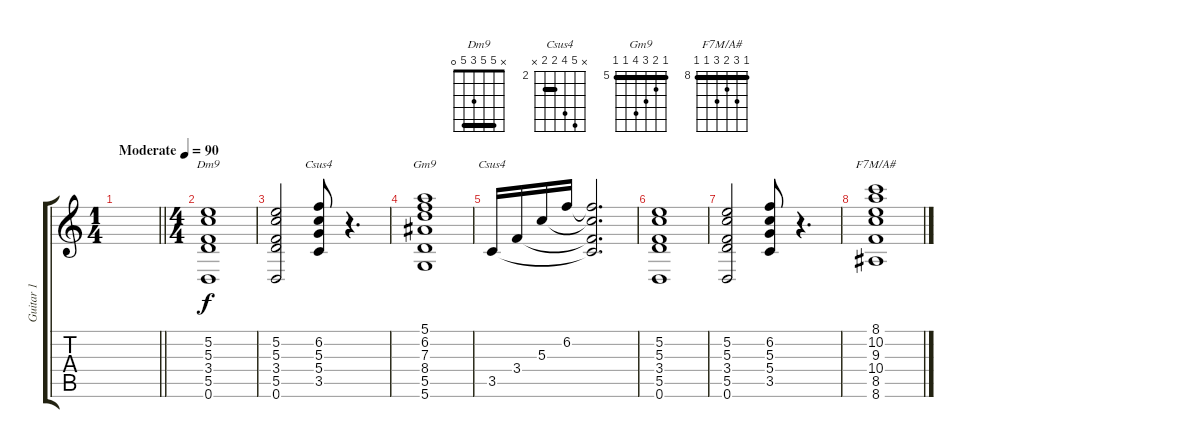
\track ("Guitar 1" "Guitar 1") {instrument electricguitarjazz}
\staff {score tabs}
\tuning (E4 B3 G3 D3 A2 D2) {hide}
\chord ("Dm9" x 5 5 3 5 0) {barre 5}
\chord ("Csus4" x 6 5 5 3 x) {firstfret 3 barre 5}
\chord ("Gm9" 5 6 7 8 5 5) {firstfret 5 barre 5}
\chord ("Csus4" x 6 5 3 3 x) {firstfret 2 barre 3}
\chord ("F7M/A#" 8 10 9 10 8 8) {firstfret 8 barre 8}
\ts (1 4)
\tempo (90 "Moderate")
\clef g2
\barLineRight lightlight
\ks c
|
\ts (4 4)
(5.2 5.3 3.4 5.5 0.6).1{ch "Dm9"} |
(5.2 5.3 3.4 5.5 0.6).2 (6.2 5.3 5.4 3.5).8{ch "Csus4"} r.4{d} |
(5.1 6.2 7.3 8.4 5.5 5.6).1{ch "Gm9"} |
3.5.16{ch "Csus4"} 3.4.16 5.3.16 6.2.16 (6.2{t} 5.3{t} 3.4{t} 3.5{t}).2{d} |
(5.2 5.3 3.4 5.5 0.6).1 |
(5.2 5.3 3.4 5.5 0.6).2 (6.2 5.3 5.4 3.5).8 r.4{d} |
(8.1 10.2 9.3 10.4 8.5 8.6).1{ch "F7M/A#"}
